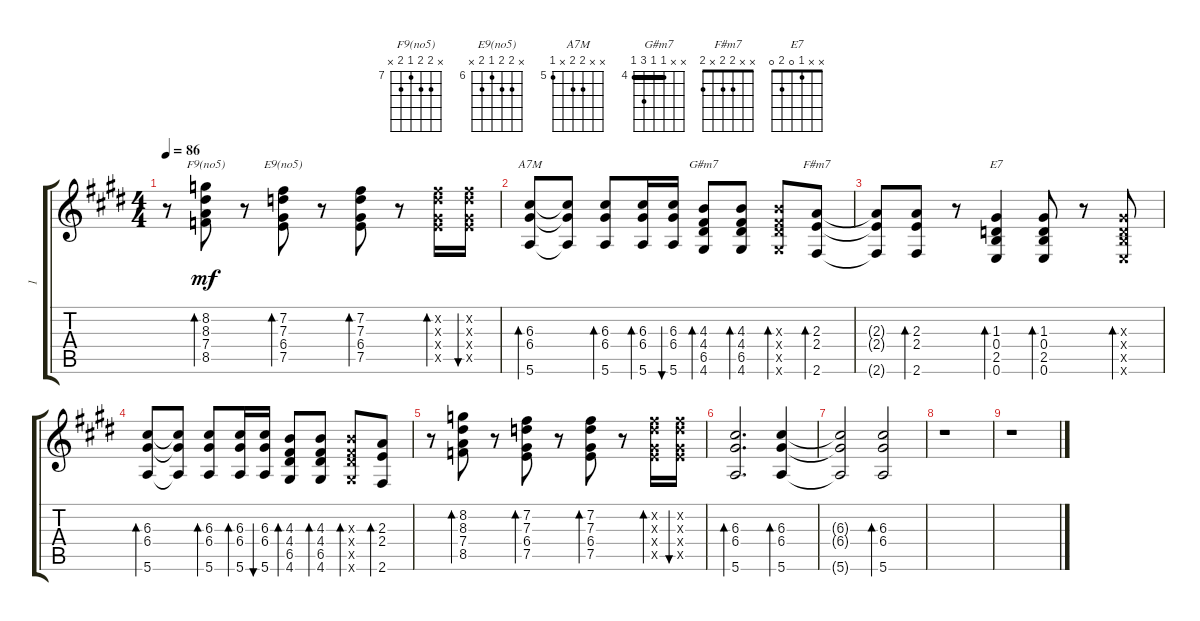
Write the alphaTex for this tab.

\track ("1" "1") {instrument acousticguitarsteel}
\staff {score tabs}
\tuning (E4 B3 G3 D3 A2 E2) {hide}
\chord ("F9(no5)" x 8 8 7 8 x) {firstfret 7}
\chord ("E9(no5)" x 7 7 6 7 x) {firstfret 6}
\chord ("A7M" x x 6 6 x 5) {firstfret 5}
\chord ("G#m7" x x 4 4 6 4) {firstfret 4 barre 4}
\chord ("F#m7" x x 2 2 x 2)
\chord ("E7" x x 1 0 2 0)
\ts (4 4)
\tempo 86
\clef g2
\ks e
r.8{dy mf} (8.2 8.3 7.4 8.5).8{bd 30 ch "F9(no5)"} r.8 (7.2 7.3 6.4 7.5).8{bd 30 ch "E9(no5)"} r.8 (7.2 7.3 6.4 7.5).8{bd 30} r.8 (7.2{x} 7.3{x} 6.4{x} 7.5{x}).16{bd 30} (7.2{x} 7.3{x} 6.4{x} 7.5{x}).16{bu 30} |
(6.3 6.4 5.6).8{bd 30 ch "A7M"} (6.3{t} 6.4{t} 5.6{t}).8 (6.3 6.4 5.6).8{bd 30} (6.3 6.4 5.6).16{bd 30} (6.3 6.4 5.6).16{bu 30} (4.3 4.4 6.5 4.6).8{bd 30 ch "G#m7"} (4.3 4.4 6.5 4.6).8{bd 30} (4.3{x} 4.4{x} 6.5{x} 4.6{x}).8{bd 30} (2.3 2.4 2.6).8{bd 30 ch "F#m7"} |
(2.3{t} 2.4{t} 2.6{t}).8 (2.3 2.4 2.6).8{bd 30} r.8 (1.3 0.4 2.5 0.6).4{bd 30 ch "E7"} (1.3 0.4 2.5 0.6).8{bd 30} r.8 (1.3{x} 0.4{x} 2.5{x} 0.6{x}).8{bd 30} |
(6.3 6.4 5.6).8{bd 30} (6.3{t} 6.4{t} 5.6{t}).8 (6.3 6.4 5.6).8{bd 30} (6.3 6.4 5.6).16{bd 30} (6.3 6.4 5.6).16{bu 30} (4.3 4.4 6.5 4.6).8{bd 30} (4.3 4.4 6.5 4.6).8{bd 30} (4.3{x} 4.4{x} 6.5{x} 4.6{x}).8{bd 30} (2.3 2.4 2.6).8{bd 30} |
r.8 (8.2 8.3 7.4 8.5).8{bd 30} r.8 (7.2 7.3 6.4 7.5).8{bd 30} r.8 (7.2 7.3 6.4 7.5).8{bd 30} r.8 (7.2{x} 7.3{x} 6.4{x} 7.5{x}).16{bd 30} (7.2{x} 7.3{x} 6.4{x} 7.5{x}).16{bu 30} |
(6.3 6.4 5.6).2{d bd 30} (6.3 6.4 5.6).4{bd 30} |
(6.3{t} 6.4{t} 5.6{t}).2 (6.3 6.4 5.6).2{bd 30} |
r.1 |
r.1
